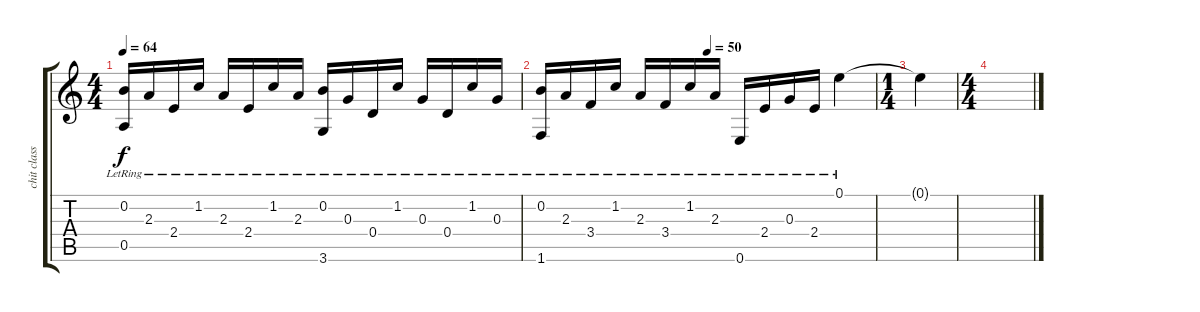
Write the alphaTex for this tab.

\track ("chit classica" "chit class") {instrument acousticguitarnylon}
\staff {score tabs}
\tuning (E4 B3 G3 D3 A2 E2) {hide}
\ts (4 4)
\tempo 64
\clef g2
\ks c
(0.2{lr} 0.5{lr}).16{dy f} 2.3{lr}.16 2.4{lr}.16 1.2{lr}.16 2.3{lr}.16 2.4{lr}.16 1.2{lr}.16 2.3{lr}.16 (0.2{lr} 3.6{lr}).16 0.3{lr}.16 0.4{lr}.16 1.2{lr}.16 0.3{lr}.16 0.4{lr}.16 1.2{lr}.16 0.3{lr}.16 |
\tempo (50 0.5)
(0.2{lr} 1.6{lr}).16 2.3{lr}.16 3.4{lr}.16 1.2{lr}.16 2.3{lr}.16 3.4{lr}.16 1.2{lr}.16 2.3{lr}.16 0.6{lr}.16 2.4{lr}.16 0.3{lr}.16 2.4{lr}.16 0.1{lr}.4 |
\ts (1 4)
0.1{t}.4 |
\ts (4 4)
